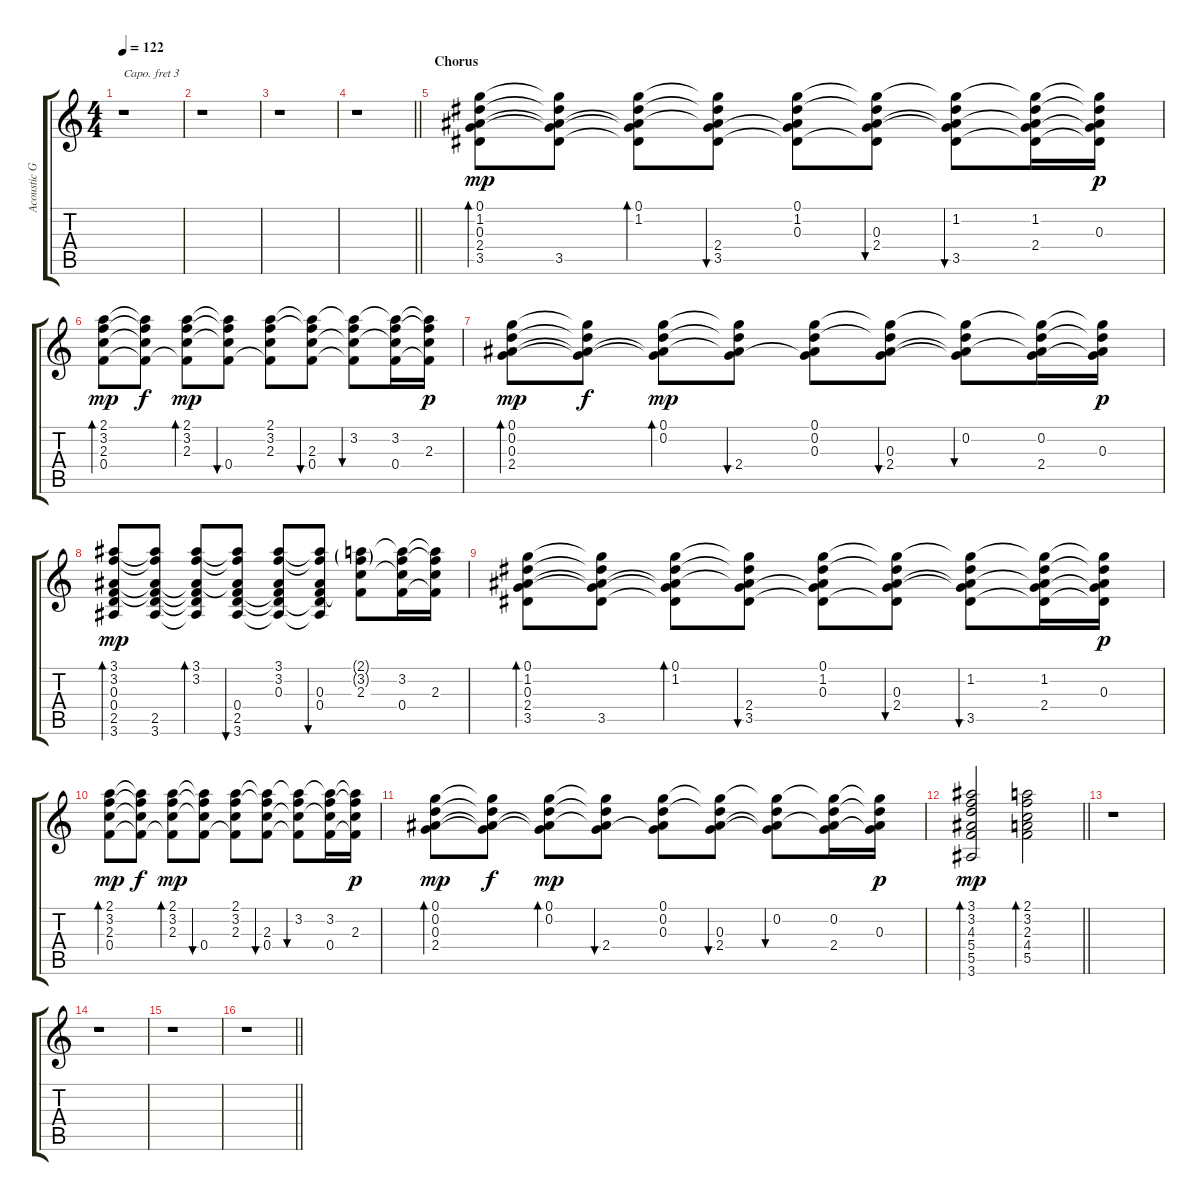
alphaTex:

\track ("Acoustic Guitar" "Acoustic G") {instrument acousticguitarsteel}
\staff {score tabs}
\capo 3
\tuning (E4 B3 G3 D3 A2 E2) {hide}
\ts (4 4)
\tempo 122
\clef g2
\ks c
r.1{dy mp} |
r.1 |
r.1 |
\barLineRight lightlight
r.1 |
\section ("" "Chorus")
(0.1 1.2 0.3 2.4 3.5).8{bd 60} (0.1{t} 1.2{t} 0.3{t} 2.4{t} 3.5).8 (0.1 1.2 0.3{t} 2.4{t} 3.5{t}).8{bd 60} (0.1{t} 1.2{t} 0.3{t} 2.4 3.5).8{bu 60} (0.1 1.2 0.3 2.4{t} 3.5{t}).8 (0.1{t} 1.2{t} 0.3 2.4 3.5{t}).8{bu 60} (0.1{t} 1.2 0.3{t} 2.4{t} 3.5).8{bu 60} (0.1{t} 1.2 0.3{t} 2.4 3.5{t}).16 (0.1{t} 1.2{t} 0.3 2.4{t} 3.5{t}).16{dy p} |
(2.1 3.2 2.3 0.4).8{bd 60 dy mp} (2.1{t} 3.2{t} 2.3{t} 0.4{t}).8{dy f} (2.1 3.2 2.3 0.4{t}).8{bd 60 dy mp} (2.1{t} 3.2{t} 2.3{t} 0.4).8{bu 60} (2.1 3.2 2.3 0.4{t}).8 (2.1{t} 3.2{t} 2.3 0.4).8{bu 60} (2.1{t} 3.2 2.3{t} 0.4{t}).8{bu 60} (2.1{t} 3.2 2.3{t} 0.4).16 (2.1{t} 3.2{t} 2.3 0.4{t}).16{dy p} |
(0.1 0.2 0.3 2.4).8{bd 60 dy mp} (0.1{t} 0.2{t} 0.3{t} 2.4{t}).8{dy f} (0.1 0.2 0.3{t} 2.4{t}).8{bd 60 dy mp} (0.1{t} 0.2{t} 0.3{t} 2.4).8{bu 60} (0.1 0.2 0.3 2.4{t}).8 (0.1{t} 0.2{t} 0.3 2.4).8{bu 60} (0.1{t} 0.2 0.3{t} 2.4{t}).8{bu 60} (0.1{t} 0.2 0.3{t} 2.4).16 (0.1{t} 0.2{t} 0.3 2.4{t}).16{dy p} |
(3.1 3.2 0.3 0.4 2.5 3.6).8{bd 60 dy mp} (3.1{t} 3.2{t} 0.3{t} 0.4{t} 2.5 3.6).8 (3.1 3.2 0.3{t} 0.4{t} 2.5{t} 3.6{t}).8{bd 60} (3.1{t} 3.2{t} 0.3{t} 0.4 2.5 3.6).8{bu 60} (3.1 3.2 0.3 0.4{t} 2.5{t} 3.6{t}).8 (3.1{t} 3.2{t} 0.3 0.4 2.5{t} 3.6{t}).8{bu 60} (2.1{g} 3.2{g} 2.3 0.4{t}).8 (2.1{t} 3.2 2.3{t} 0.4).16 (2.1{t} 3.2{t} 2.3 0.4{t}).16 |
(0.1 1.2 0.3 2.4 3.5).8{bd 60} (0.1{t} 1.2{t} 0.3{t} 2.4{t} 3.5).8 (0.1 1.2 0.3{t} 2.4{t} 3.5{t}).8{bd 60} (0.1{t} 1.2{t} 0.3{t} 2.4 3.5).8{bu 60} (0.1 1.2 0.3 2.4{t} 3.5{t}).8 (0.1{t} 1.2{t} 0.3 2.4 3.5{t}).8{bu 60} (0.1{t} 1.2 0.3{t} 2.4{t} 3.5).8{bu 60} (0.1{t} 1.2 0.3{t} 2.4 3.5{t}).16 (0.1{t} 1.2{t} 0.3 2.4{t} 3.5{t}).16{dy p} |
(2.1 3.2 2.3 0.4).8{bd 60 dy mp} (2.1{t} 3.2{t} 2.3{t} 0.4{t}).8{dy f} (2.1 3.2 2.3 0.4{t}).8{bd 60 dy mp} (2.1{t} 3.2{t} 2.3{t} 0.4).8{bu 60} (2.1 3.2 2.3 0.4{t}).8 (2.1{t} 3.2{t} 2.3 0.4).8{bu 60} (2.1{t} 3.2 2.3{t} 0.4{t}).8{bu 60} (2.1{t} 3.2 2.3{t} 0.4).16 (2.1{t} 3.2{t} 2.3 0.4{t}).16{dy p} |
(0.1 0.2 0.3 2.4).8{bd 60 dy mp} (0.1{t} 0.2{t} 0.3{t} 2.4{t}).8{dy f} (0.1 0.2 0.3{t} 2.4{t}).8{bd 60 dy mp} (0.1{t} 0.2{t} 0.3{t} 2.4).8{bu 60} (0.1 0.2 0.3 2.4{t}).8 (0.1{t} 0.2{t} 0.3 2.4).8{bu 60} (0.1{t} 0.2 0.3{t} 2.4{t}).8{bu 60} (0.1{t} 0.2 0.3{t} 2.4).16 (0.1{t} 0.2{t} 0.3 2.4{t}).16{dy p} |
\barLineRight lightlight
(3.1 3.2 4.3 5.4 5.5 3.6).2{bd 60 dy mp} (2.1 3.2 2.3 4.4 5.5).2{bd 60} |
r.1 |
r.1 |
r.1 |
\barLineRight lightlight
r.1
